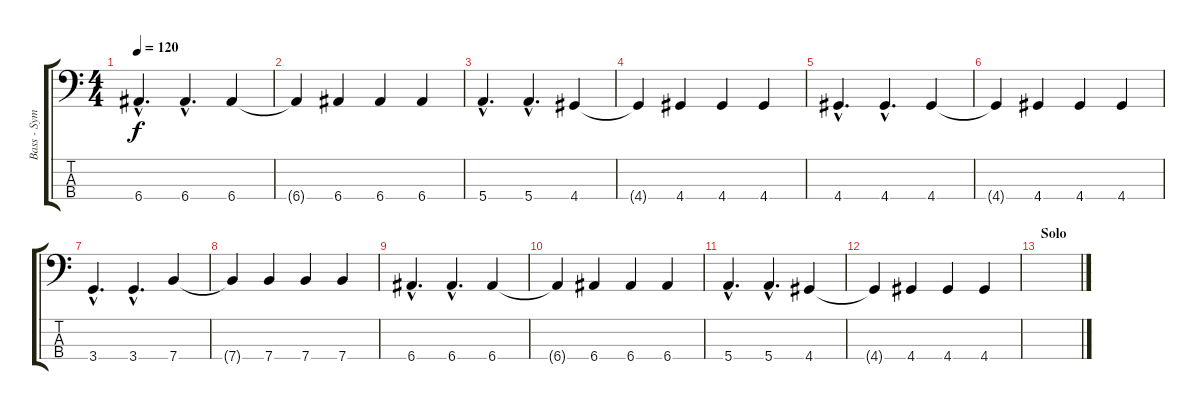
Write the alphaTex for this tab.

\track ("Bass - Sym" "Bass - Sym") {instrument electricbasspick}
\staff {score tabs}
\tuning (G2 D2 A1 E1) {hide}
\ts (4 4)
\tempo 120
\clef f4
\ks c
6.4{hac}.4{d dy f} 6.4{hac}.4{d} 6.4.4 |
6.4{t}.4 6.4.4 6.4.4 6.4.4 |
5.4{hac}.4{d} 5.4{hac}.4{d} 4.4.4 |
4.4{t}.4 4.4.4 4.4.4 4.4.4 |
4.4{hac}.4{d} 4.4{hac}.4{d} 4.4.4 |
4.4{t}.4 4.4.4 4.4.4 4.4.4 |
3.4{hac}.4{d} 3.4{hac}.4{d} 7.4.4 |
7.4{t}.4 7.4.4 7.4.4 7.4.4 |
6.4{hac}.4{d} 6.4{hac}.4{d} 6.4.4 |
6.4{t}.4 6.4.4 6.4.4 6.4.4 |
5.4{hac}.4{d} 5.4{hac}.4{d} 4.4.4 |
4.4{t}.4 4.4.4 4.4.4 4.4.4 |
\section ("" "Solo")
